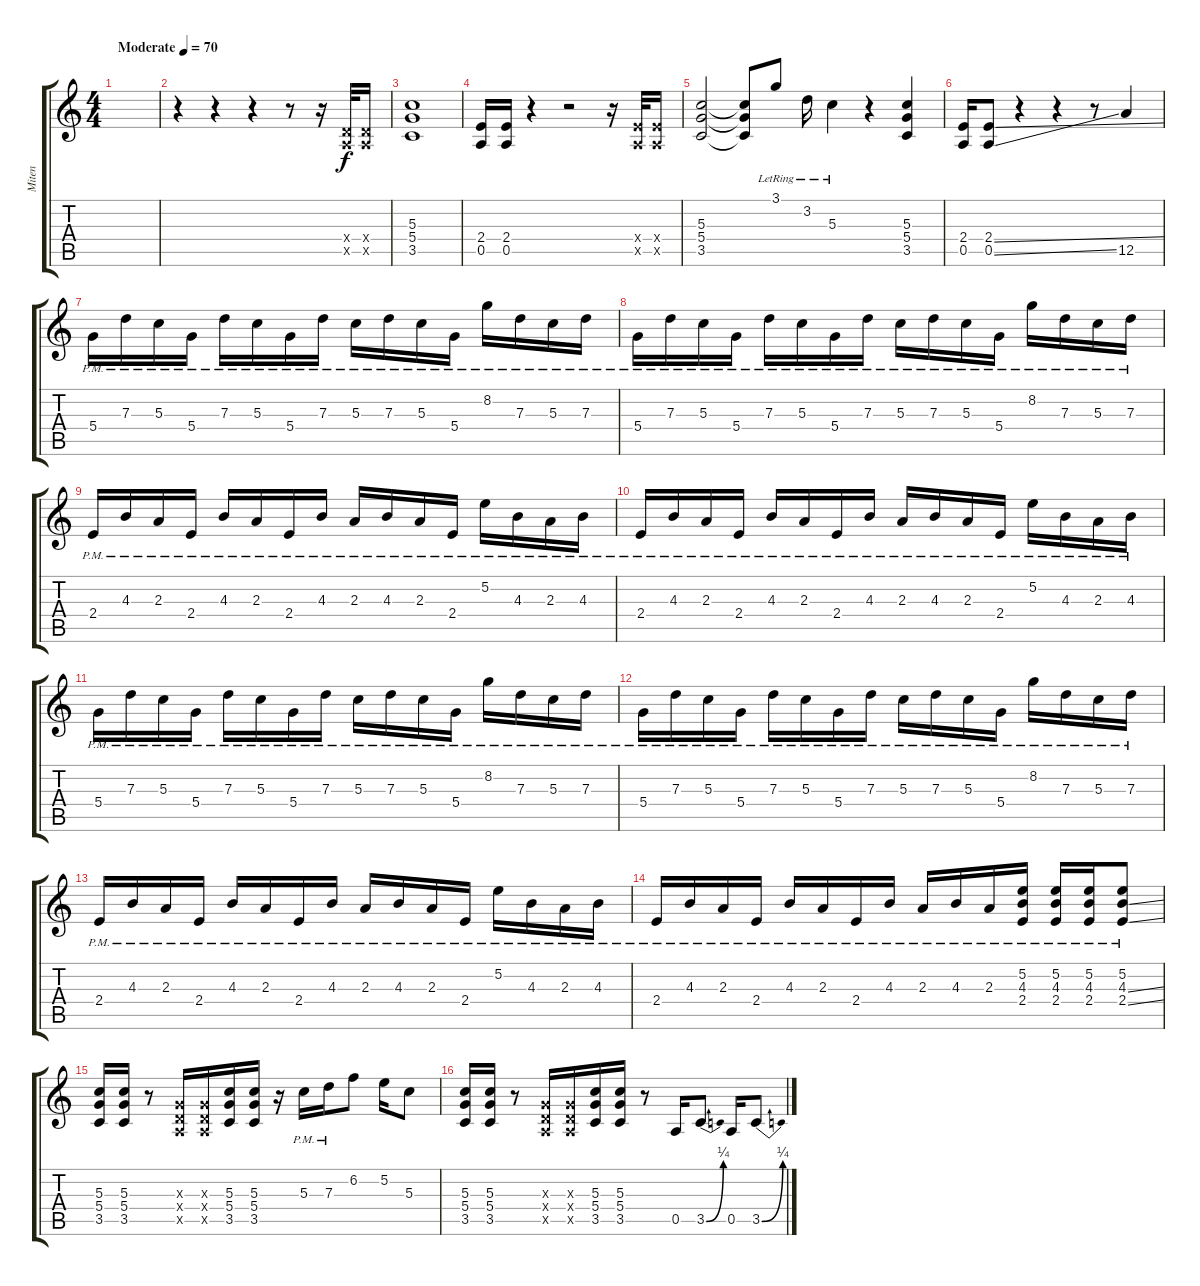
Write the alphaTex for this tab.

\track ("Miten" "Miten") {instrument distortionguitar}
\staff {score tabs}
\tuning (E4 B3 G3 D3 A2 E2) {hide}
\ts (4 4)
\tempo (70 "Moderate")
\clef g2
\ks c
|
r.4 r.4 r.4 r.8 r.16 (0.4{x} 0.5{x}).32 (0.4{x} 0.5{x}).16 |
(5.3 5.4 3.5).1 |
(2.4 0.5).16 (2.4 0.5).16 r.4 r.2 r.16 (2.4{x} 0.5{x}).32 (2.4{x} 0.5{x}).16 |
(5.3 5.4 3.5).2 (5.3{t} 5.4{t} 3.5{t}).8 3.1{lr}.8 3.2{lr}.16 5.3{lr}.4 r.4 (5.3 5.4 3.5).4 |
(2.4 0.5).16 (2.4{ss} 0.5{ss}).8 r.4 r.4 r.8 12.5.4 |
5.4{pm}.16 7.3{pm}.16 5.3{pm}.16 5.4{pm}.16 7.3{pm}.16 5.3{pm}.16 5.4{pm}.16 7.3{pm}.16 5.3{pm}.16 7.3{pm}.16 5.3{pm}.16 5.4{pm}.16 8.2{pm}.16 7.3{pm}.16 5.3{pm}.16 7.3{pm}.16 |
5.4{pm}.16 7.3{pm}.16 5.3{pm}.16 5.4{pm}.16 7.3{pm}.16 5.3{pm}.16 5.4{pm}.16 7.3{pm}.16 5.3{pm}.16 7.3{pm}.16 5.3{pm}.16 5.4{pm}.16 8.2{pm}.16 7.3{pm}.16 5.3{pm}.16 7.3{pm}.16 |
2.4{pm}.16 4.3{pm}.16 2.3{pm}.16 2.4{pm}.16 4.3{pm}.16 2.3{pm}.16 2.4{pm}.16 4.3{pm}.16 2.3{pm}.16 4.3{pm}.16 2.3{pm}.16 2.4{pm}.16 5.2{pm}.16 4.3{pm}.16 2.3{pm}.16 4.3{pm}.16 |
2.4{pm}.16 4.3{pm}.16 2.3{pm}.16 2.4{pm}.16 4.3{pm}.16 2.3{pm}.16 2.4{pm}.16 4.3{pm}.16 2.3{pm}.16 4.3{pm}.16 2.3{pm}.16 2.4{pm}.16 5.2{pm}.16 4.3{pm}.16 2.3{pm}.16 4.3{pm}.16 |
5.4{pm}.16 7.3{pm}.16 5.3{pm}.16 5.4{pm}.16 7.3{pm}.16 5.3{pm}.16 5.4{pm}.16 7.3{pm}.16 5.3{pm}.16 7.3{pm}.16 5.3{pm}.16 5.4{pm}.16 8.2{pm}.16 7.3{pm}.16 5.3{pm}.16 7.3{pm}.16 |
5.4{pm}.16 7.3{pm}.16 5.3{pm}.16 5.4{pm}.16 7.3{pm}.16 5.3{pm}.16 5.4{pm}.16 7.3{pm}.16 5.3{pm}.16 7.3{pm}.16 5.3{pm}.16 5.4{pm}.16 8.2{pm}.16 7.3{pm}.16 5.3{pm}.16 7.3{pm}.16 |
2.4{pm}.16 4.3{pm}.16 2.3{pm}.16 2.4{pm}.16 4.3{pm}.16 2.3{pm}.16 2.4{pm}.16 4.3{pm}.16 2.3{pm}.16 4.3{pm}.16 2.3{pm}.16 2.4{pm}.16 5.2{pm}.16 4.3{pm}.16 2.3{pm}.16 4.3{pm}.16 |
2.4{pm}.16 4.3{pm}.16 2.3{pm}.16 2.4{pm}.16 4.3{pm}.16 2.3{pm}.16 2.4{pm}.16 4.3{pm}.16 2.3{pm}.16 4.3{pm}.16 2.3{pm}.16 (5.2 4.3 2.4{pm}).16 (5.2{pm} 4.3 2.4).16 (5.2 4.3{pm} 2.4).16 (5.2 4.3{ss pm} 2.4{ss}).8 |
(5.3 5.4 3.5).16 (5.3 5.4 3.5).16 r.8 (0.3{x} 0.4{x} 0.5{x}).16 (0.3{x} 0.4{x} 0.5{x}).16 (5.3 5.4 3.5).16 (5.3 5.4 3.5).16 r.16 5.3{pm}.16 7.3{pm}.16 6.2.8 5.2.16 5.3.8 |
(5.3 5.4 3.5).16 (5.3 5.4 3.5).16 r.8 (0.3{x} 0.4{x} 0.5{x}).16 (0.3{x} 0.4{x} 0.5{x}).16 (5.3 5.4 3.5).16 (5.3 5.4 3.5).16 r.8 0.5.16 3.5{be (bend 0 0 60 1)}.8 0.5.16 3.5{be (bend 0 0 60 1)}.8
